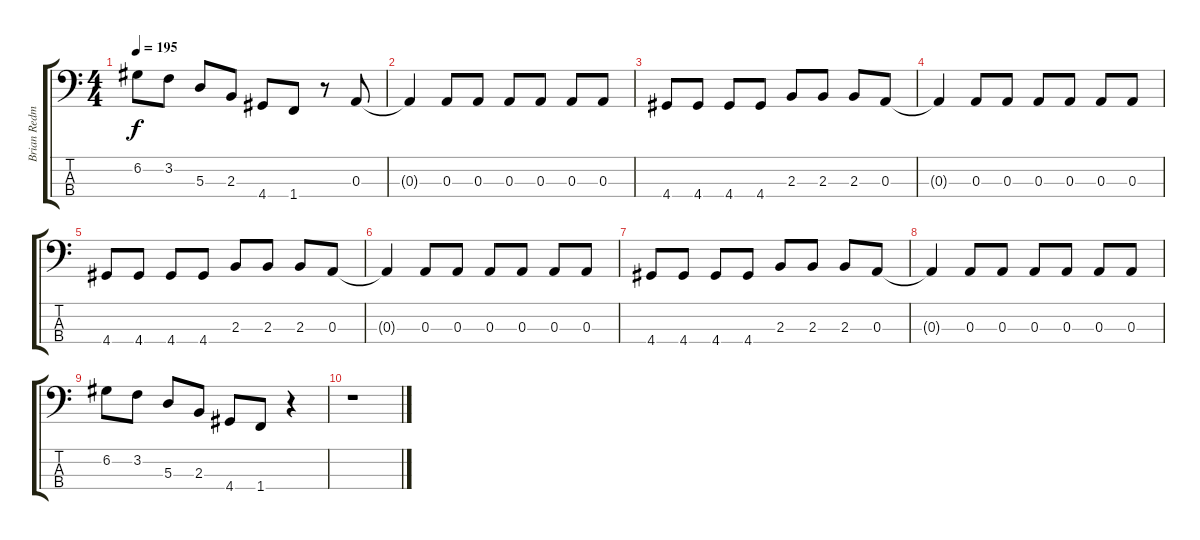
\track ("Brian Redman" "Brian Redm") {instrument electricbassfinger}
\staff {score tabs}
\tuning (G2 D2 A1 E1) {hide}
\ts (4 4)
\tempo 195
\clef f4
\ks c
6.2.8{dy f} 3.2.8 5.3.8 2.3.8 4.4.8 1.4.8 r.8 0.3.8 |
0.3{t}.4 0.3.8 0.3.8 0.3.8 0.3.8 0.3.8 0.3.8 |
4.4.8 4.4.8 4.4.8 4.4.8 2.3.8 2.3.8 2.3.8 0.3.8 |
0.3{t}.4 0.3.8 0.3.8 0.3.8 0.3.8 0.3.8 0.3.8 |
4.4.8 4.4.8 4.4.8 4.4.8 2.3.8 2.3.8 2.3.8 0.3.8 |
0.3{t}.4 0.3.8 0.3.8 0.3.8 0.3.8 0.3.8 0.3.8 |
4.4.8 4.4.8 4.4.8 4.4.8 2.3.8 2.3.8 2.3.8 0.3.8 |
0.3{t}.4 0.3.8 0.3.8 0.3.8 0.3.8 0.3.8 0.3.8 |
6.2.8 3.2.8 5.3.8 2.3.8 4.4.8 1.4.8 r.4 |
r.1
